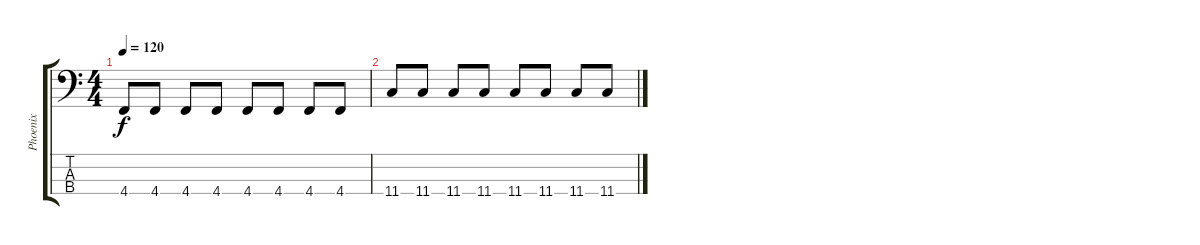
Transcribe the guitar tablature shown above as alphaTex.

\track ("Phoenix" "Phoenix") {instrument electricbassfinger}
\staff {score tabs}
\tuning (Gb2 Db2 Ab1 Db1) {hide}
\ts (4 4)
\tempo 120
\clef f4
\ks c
4.4.8{dy f} 4.4.8 4.4.8 4.4.8 4.4.8 4.4.8 4.4.8 4.4.8 |
11.4.8 11.4.8 11.4.8 11.4.8 11.4.8 11.4.8 11.4.8 11.4.8
